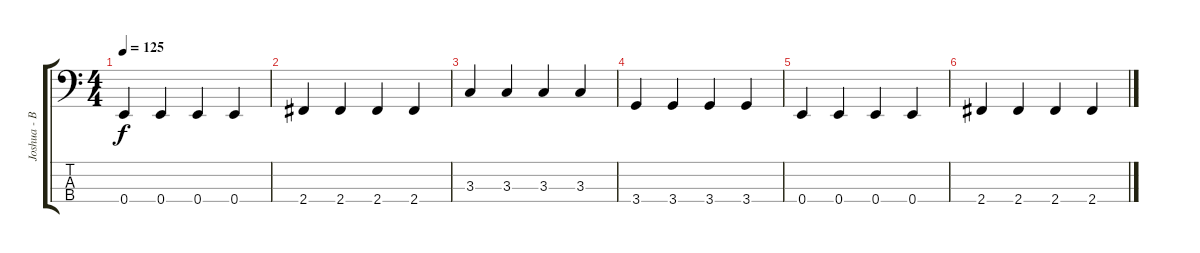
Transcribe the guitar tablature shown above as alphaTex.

\track ("Joshua - Bass" "Joshua - B") {instrument electricbassfinger}
\staff {score tabs}
\tuning (G2 D2 A1 E1) {hide}
\ts (4 4)
\tempo 125
\clef f4
\ks c
0.4.4{dy f} 0.4.4 0.4.4 0.4.4 |
2.4.4 2.4.4 2.4.4 2.4.4 |
3.3.4 3.3.4 3.3.4 3.3.4 |
3.4.4 3.4.4 3.4.4 3.4.4 |
0.4.4 0.4.4 0.4.4 0.4.4 |
2.4.4 2.4.4 2.4.4 2.4.4
